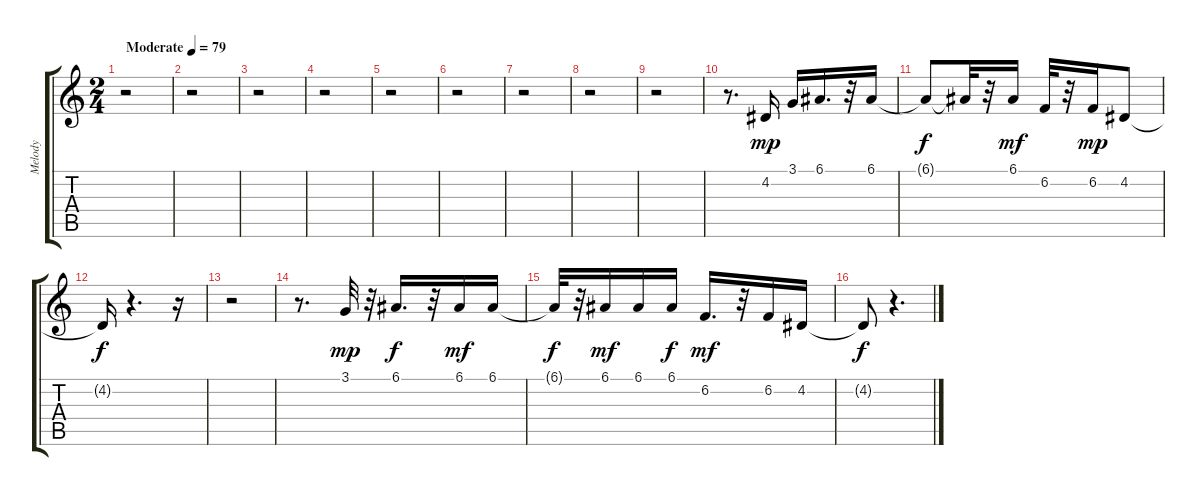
\track ("Melody" "Melody") {instrument flute}
\staff {score tabs}
\tuning (E4 B3 G3 D3 A2 E2) {hide}
\ts (2 4)
\tempo (79 "Moderate")
\clef g2
\ks c
r.2{dy mp instrument flute} |
r.2 |
r.2 |
r.2 |
r.2 |
r.2 |
r.2 |
r.2 |
r.2 |
r.8{d} 4.2.16 3.1.16 6.1.16{d} r.32 6.1.16 |
6.1{t}.8{dy f} 6.1{t}.32 r.32 6.1.16{dy mf} 6.2.32 r.32 6.2.16{dy mp} 4.2.8 |
4.2{t}.16{dy f} r.4{d} r.16 |
r.2 |
r.8{d} 3.1.32{dy mp} r.32 6.1.16{d dy f} r.32 6.1.16{dy mf} 6.1.16 |
6.1{t}.32{dy f} r.32 6.1.16{dy mf} 6.1.16 6.1.16{dy f} 6.2.16{d dy mf} r.32 6.2.16 4.2.16 |
4.2{t}.8{dy f} r.4{d}
